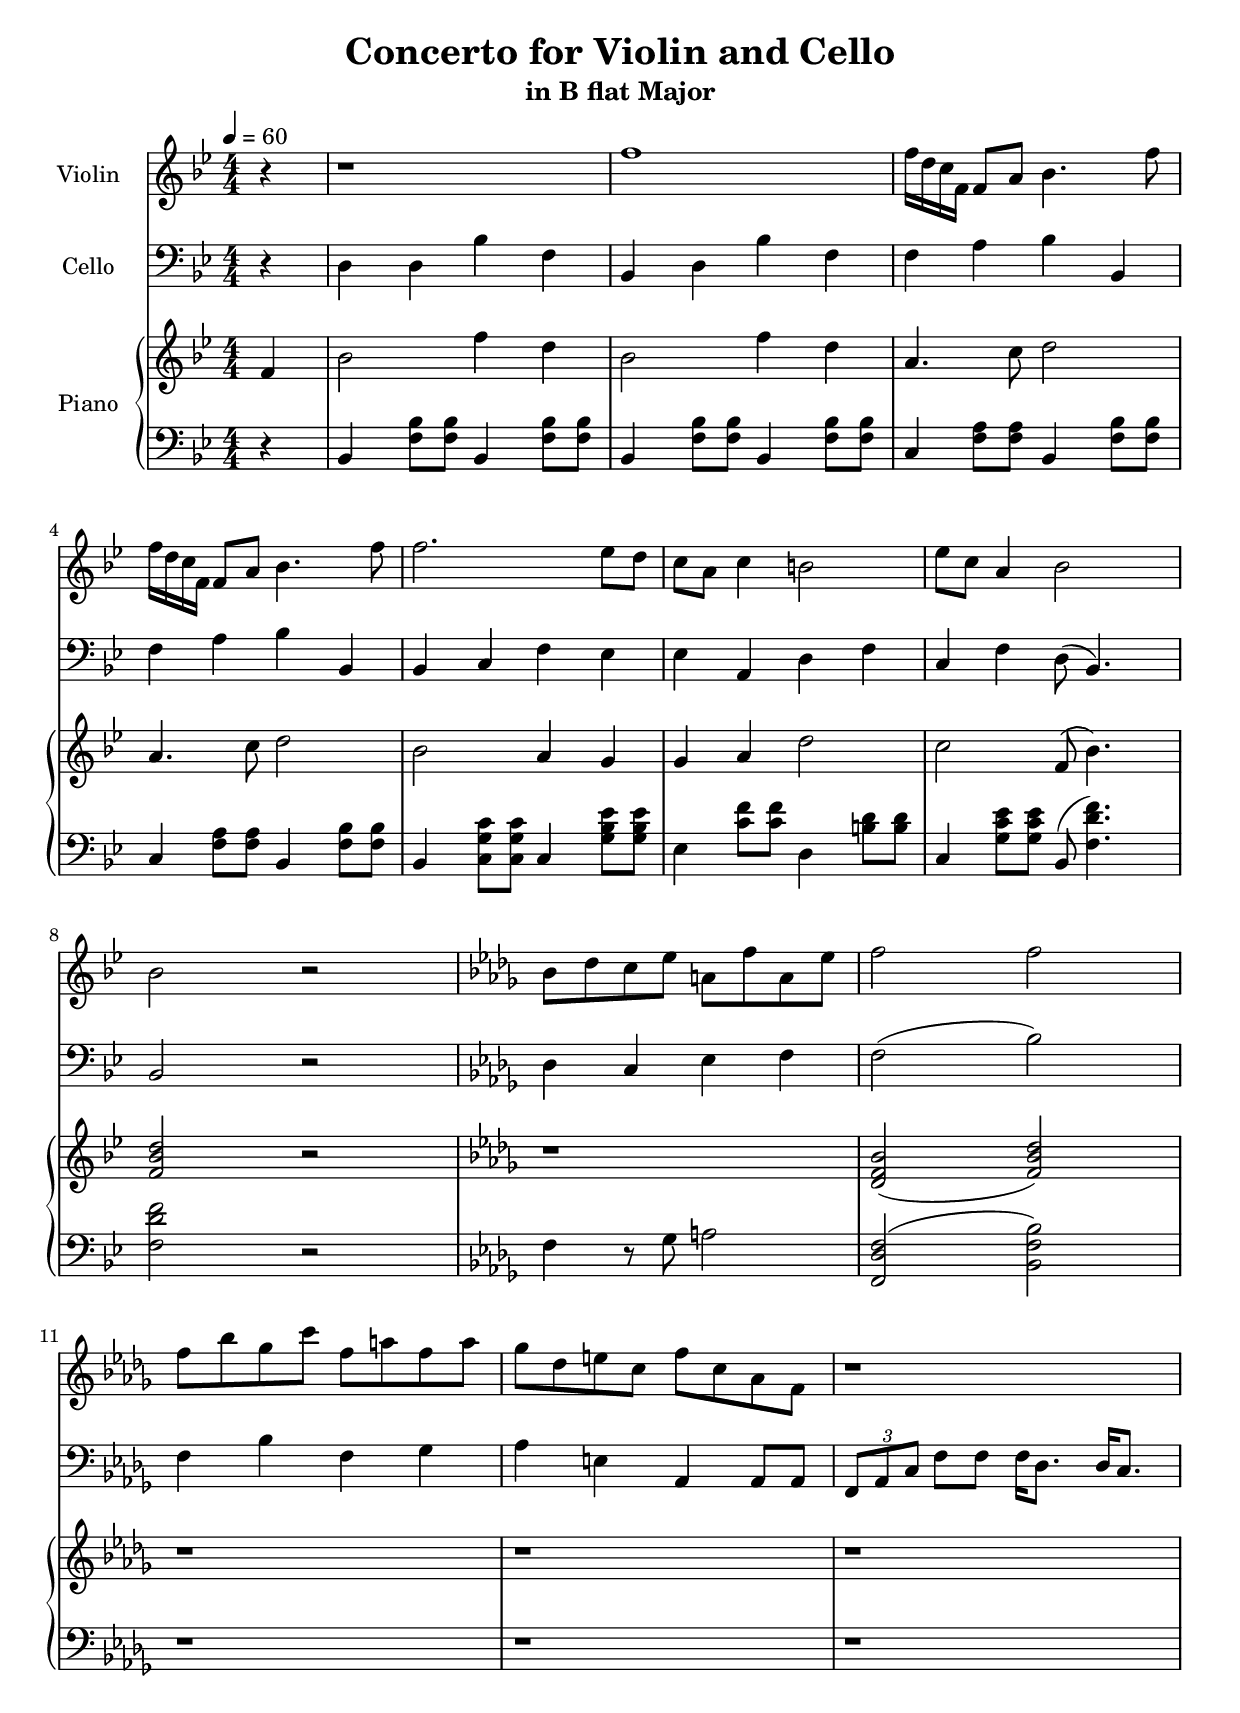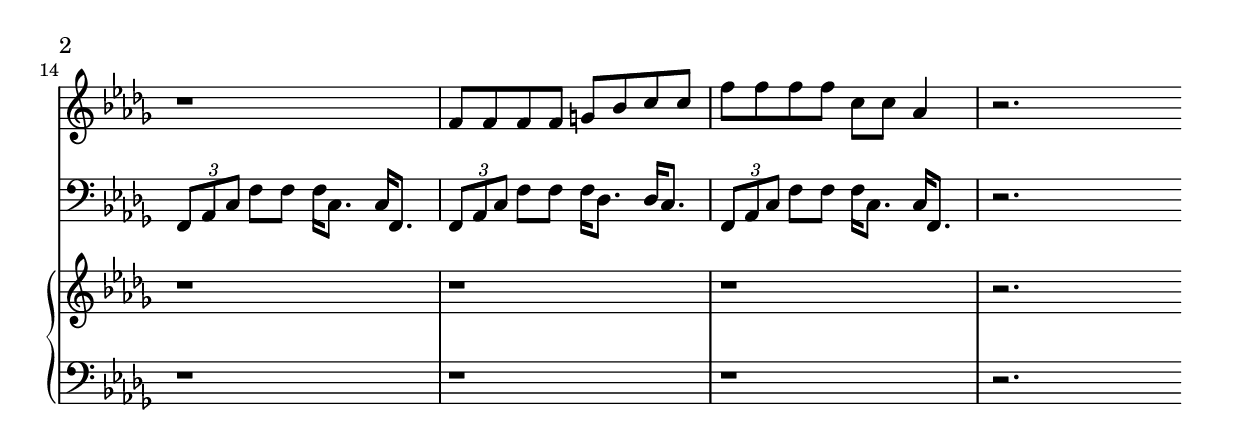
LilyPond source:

\version "2.18.2"
\header {
	title = "Concerto for Violin and Cello"
	subtitle = "in B flat Major"
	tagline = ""
}

violin = \relative c''
{
	\clef treble
	\key bes \major
	\time 4/4 \numericTimeSignature
	\partial 4
	
	r4 | r1 | f1 | f16 d c f, f8 a bes4. f'8 |
	f16 d c f, f8 a bes4. f'8 |
	f2. ees8 d | c a c4 b2 | ees8 c a4 bes2 | bes2 r | \key bes \minor bes8 des c ees a, f' a, ees' |
	f2 f | f8 bes ges c f, a f a | ges des e c f c aes f | r1 |
	 r1 | f8 f f f g bes c c | f f f f c c aes4 | 
	
	 r2.
}

cello = \relative c
{
	\clef bass
	\key bes \major
	\time 4/4 \numericTimeSignature
	\partial 4
	
	r4 | d4 d bes' f | bes, d bes' f | f a bes bes, | f' a bes bes, |
	bes c f ees | ees a, d f | c f d8( bes4.) | bes2 r |
	\key bes \minor des4 c ees f | f2( bes) | f4 bes f ges | aes e aes, aes8 aes | \tuplet 3/2 {f aes c } f8 f f16 des8. des16 c8. |
	\tuplet 3/2 {f,8 aes c} f8 f f16 c8. c16 f,8. | \tuplet 3/2 {f8 aes c} f8 f f16 des8. des16 c8. | \tuplet 3/2 {f,8 aes c} f8 f f16 c8. c16 f,8. |
	
	
	 r2.
}

upper = \relative c''
{
	\clef treble
	\key bes \major
	\time 4/4 \numericTimeSignature
	\tempo 4 = 60
	\partial 4
	
	f,4 | bes2 f'4 d4 | bes2 f'4 d | a4. c8 d2 | a4. c8 d2 |
	bes2 a4 g | g4 a d2 | c f,8( bes4.) | <f bes d>2 r | \key bes \minor r1 |
	<des f bes>2( <f bes des>) | r1 | r | r | r | r | r |
	
	
	r2. 
}

lower = \relative c
{
	\clef bass
	\key bes \major
	\time 4/4 \numericTimeSignature
	\partial 4
	
	r4 | bes4 <f' bes>8 <f bes>8 bes,4 <f' bes>8 <f bes>8 | bes,4 <f' bes>8 <f bes>8 bes,4 <f' bes>8 <f bes>8 | c4 <f a>8 <f a>8 bes,4 <f' bes>8 <f bes>8 |
	 c4 <f a>8 <f a>8 bes,4 <f' bes>8 <f bes>8 |
	bes,4 <c g' c>8 <c g' c> c4 <g' bes ees>8 <g bes ees>8 | ees4 <c' f>8 <c f>8 d,4 <b' d>8 <b d> | c,4 <g' c ees>8 <g c ees> bes,8( <f' d' f>4.) | <f d' f>2 r | \key bes \minor f4 r8 ges a2 |
	<f, des' f>2( <bes f' bes>) | r1 | r | r | r | r | r |
	
	
	
	r2. 
}

\score
{
	<<
		\set Score.proportionalNotationDuration = #(ly:make-moment 1/12)
		\new Staff = "violin" \with {
		instrumentName = #"Violin"
		midiInstrument = "violin"
		}
		\violin
		
		\new Staff = "cello" \with {
		instrumentName = #"Cello"
		midiInstrument = "cello"
		}
		\cello
		\new PianoStaff \with {
		instrumentName = #"Piano"
		}
		<<
		\new Staff = "upper" \upper
		\new Staff = "lower" \lower
		>>
	>>
	\layout {
	}
	\midi { }
}

\paper
{
	top-margin = 10
}